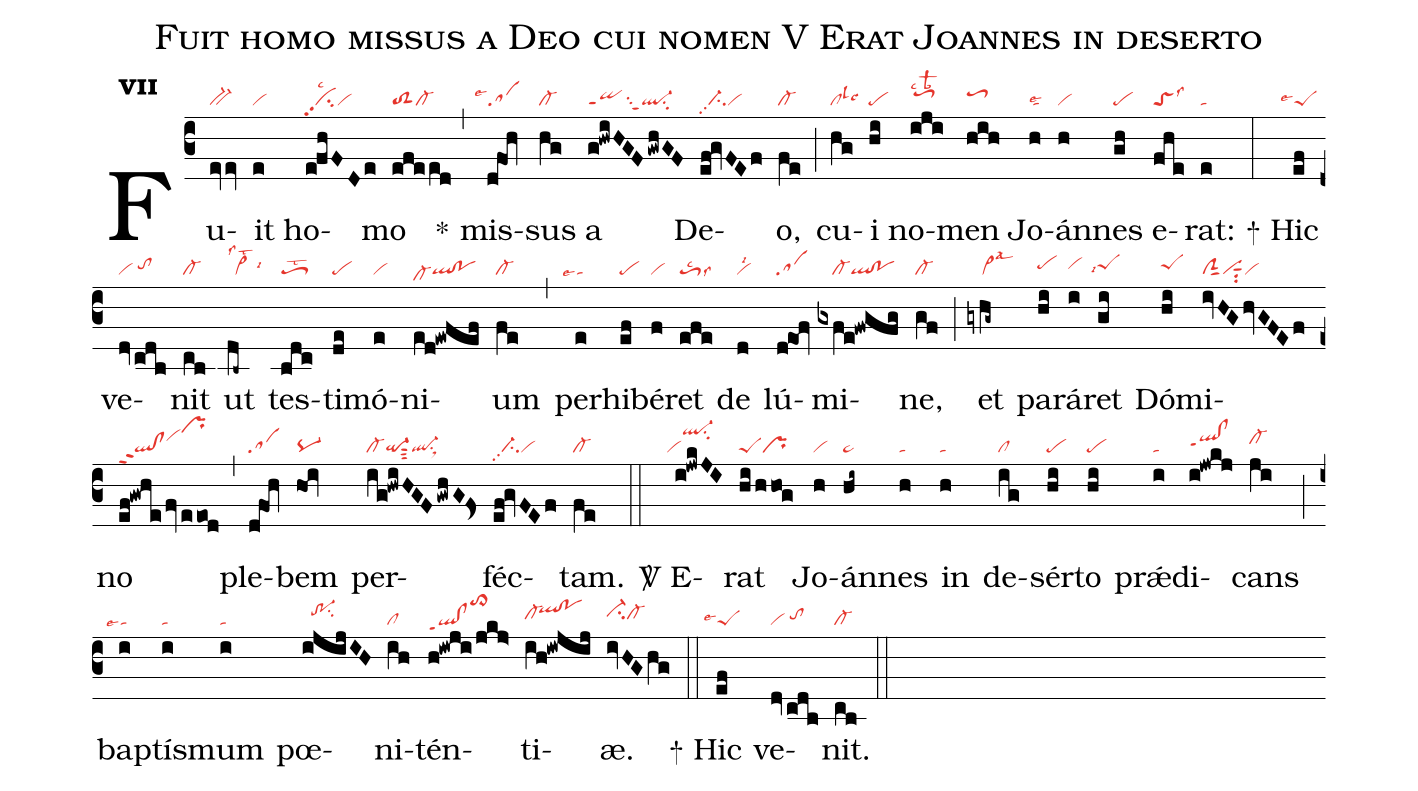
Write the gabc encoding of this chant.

name:Fuit homo missus a Deo cui nomen V Erat Joannes in deserto;
office-part:re;
mode:7;
nabc-lines:1;
%%
initial-style: 1;
name:Fuit homo missus a Deo cui nomen;
mode: 7;
office-part: Responsorium;
annotation: Resp.;
annotation: vii;
nabc-lines:1;
%%
(c3) Fu(evev|bv-)it(e|vi) ho(efhFDe|cipp2lsc2vi)mo(efeed|toS2cl-) <sp>*</sp>(,) mis(dfO1h|```salse4)sus(hg|cl-) a(g!hwiHGF/gwhGF|qisu2sut1ppt1ql-su2) De(ef!gvFEf|//ci-pp2vi)o,(fe|cl-) (;) cu(hg|cllslc3)i(hi|pe) no(iji|toS3hilsc2lsb2)men(hih|toS3hi) Jo(h|talse2)án(h|vi)nes(gh|pe) e(fhe|toSlss3)rat:(e|ta) (:)
<sp>+</sp> Hic(ef|```peSlse4) ve(dvcdb|vi/tohh)nit(cb|cl-) ut(db~|vi>lss2lst2lsi6) tes(bdc|toS3lst2)ti(de|pe)mó(e|vi)ni(ed!ewfef|cl-hdql!po)um(fe|cl-) (,) per(e|```talse4)hi(ef|pe)bé(f|vi)ret(efe|toS3lsc2lss6) de(d|vilsi2) lú(d@eof|sa)mi(gxfe!fwgfg|////cl-ql!po)ne,(gf|cl-) (;) et(gyhg~|////vi>lsal3) pa(hi|pehh)rá(i|vihh)ret(gi|``peShhlsi7) Dó(hi|peShh)mi(ivHGhvGFEf|clSsut1visut1su2vi)no(ef!gwhe/fv/eeod|ql!clppt2vihjprhm) (,) ple(dfO1h|sa)bem(hoi|pq-) per(ig!hwiHGF/gwhG!Fs>|cl-qi-sut3ql-su1sux1)féc(ef!gvFEf|//ci-pp2vi)tam.(fe|cl-) (::)

<sp>V/</sp> E(i!jwkJI|``viql-hlsu2)rat(hi/hhog|peSpr) Jo(h|vi)án(hi~|pe~)nes(h|ta) in(h|ta) de(ig|cl)sér(hi|pe)to(hi|pe) prǽ(i|ta)di(i!jwkj|qlhh!clhhppt1)cans(ji|cl-hi) (;) bap(i|```talse4)tís(i|ta)mum(i|ta) pœ(ijijIH|//tr-1hisu2)ni(ih|cl)tén(h!iwji/jkj>|qlhd!clhdppt1to>hm)ti(ih!iwjij|cl-hh`qlhj!pohj)æ.(ivHGhg|ci-hicl-hh) (::)
<sp>+</sp> Hic(ef|```peSlse4) ve(dvcdb|vi/tohh)nit.(cb|cl-) (::)
